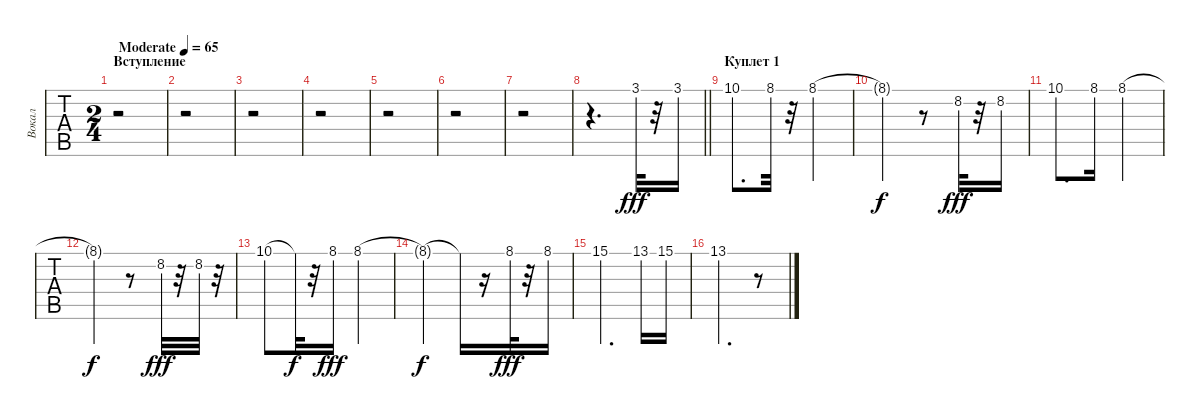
\track ("Вокал" "Вокал") {instrument flute}
\staff {tabs}
\tuning (E4 B3 G3 D3 A2 E2) {hide}
\ts (2 4)
\section ("" "Вступление")
\tempo (65 "Moderate")
\clef g2
\ks c
r.2{dy fff instrument flute} |
r.2 |
r.2 |
r.2 |
r.2 |
r.2 |
r.2 |
\barLineRight lightlight
r.4{d} 3.1.32 r.32 3.1.16 |
\section ("" "Куплет 1")
10.1.8{d} 8.1.32 r.32 8.1.4 |
8.1{t}.4{dy f} r.8 8.2.32{dy fff} r.32 8.2.16 |
10.1.8{d} 8.1.16 8.1.4 |
8.1{t}.4{dy f} r.8 8.2.32{dy fff} r.32 8.2.32 r.32 |
10.1.8 10.1{t}.32{dy f} r.32 8.1.16{dy fff} 8.1.4 |
8.1{t}.4{dy f} 8.1{t}.16 r.16 8.1.32{dy fff} r.32 8.1.16 |
15.1.4{d} 13.1.16 15.1.16 |
13.1.4{d} r.8
